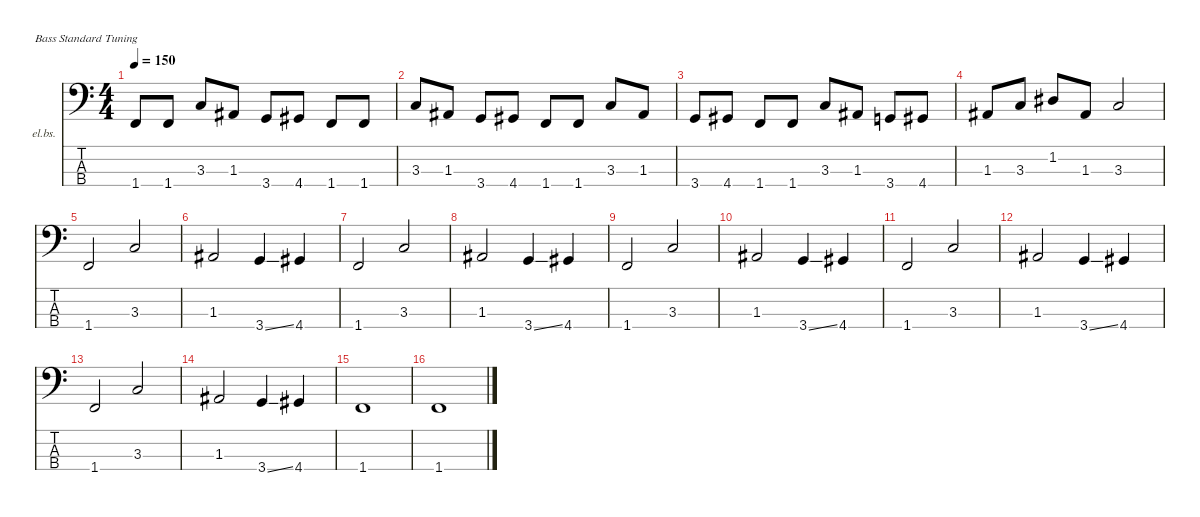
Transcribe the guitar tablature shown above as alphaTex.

\defaultSystemsLayout 4
\hideDynamics
\bracketExtendMode nobrackets
\firstSystemTrackNameOrientation horizontal
\otherSystemsTrackNameOrientation horizontal
\track ("Electric Bass" "el.bs.") {instrument electricbassfinger}
\staff {score tabs}
\tuning (G2 D2 A1 E1)
\ts (4 4)
\tempo 150
\clef f4
\ks c
1.4.8{dy mf instrument electricbassfinger} 1.4.8 3.3.8 1.3{acc #}.8 3.4.8 4.4{acc #}.8 1.4.8 1.4.8 |
3.3.8 1.3{acc #}.8 3.4.8 4.4{acc #}.8 1.4.8 1.4.8 3.3.8 1.3{acc #}.8 |
3.4.8 4.4{acc #}.8 1.4.8 1.4.8 3.3.8 1.3{acc #}.8 3.4.8 4.4{acc #}.8 |
1.3{acc #}.8 3.3.8 1.2{acc #}.8 1.3{acc #}.8 3.3.2 |
1.4.2 3.3.2 |
1.3{acc #}.2 3.4{ss}.4 4.4{acc #}.4 |
1.4.2 3.3.2 |
1.3{acc #}.2 3.4{ss}.4 4.4{acc #}.4 |
1.4.2 3.3.2 |
1.3{acc #}.2 3.4{ss}.4 4.4{acc #}.4 |
1.4.2 3.3.2 |
1.3{acc #}.2 3.4{ss}.4 4.4{acc #}.4 |
1.4.2 3.3.2 |
1.3{acc #}.2 3.4{ss}.4 4.4{acc #}.4 |
1.4.1 |
1.4.1
